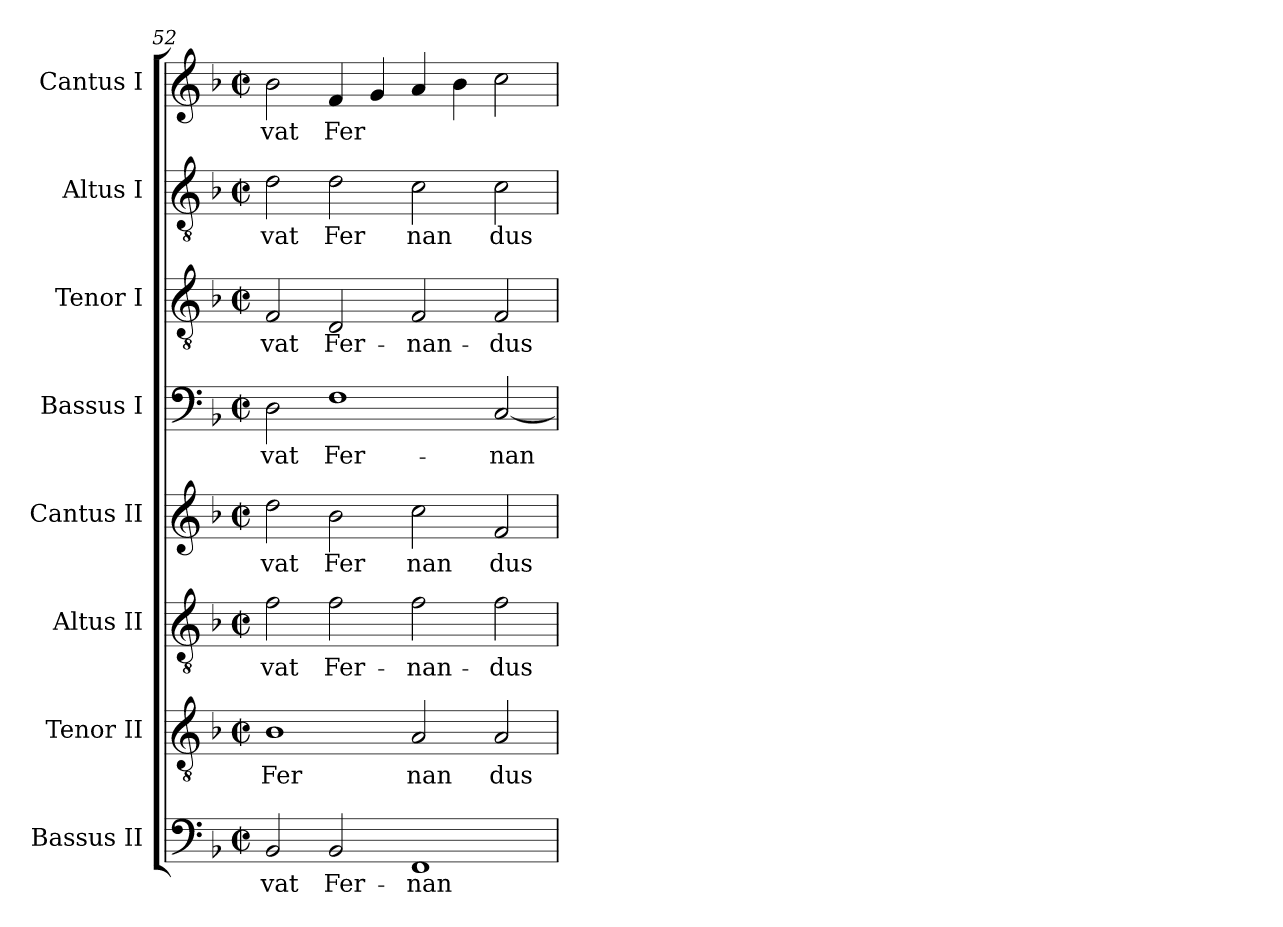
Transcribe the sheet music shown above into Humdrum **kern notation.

**kern	**text	**kern	**text	**kern	**text	**kern	**text	**kern	**text	**kern	**text	**kern	**text	**kern	**text
*part8	*part8	*part7	*part7	*part6	*part6	*part5	*part5	*part4	*part4	*part3	*part3	*part2	*part2	*part1	*part1
*staff8	*staff8	*staff7	*staff7	*staff6	*staff6	*staff5	*staff5	*staff4	*staff4	*staff3	*staff3	*staff2	*staff2	*staff1	*staff1
*I"Bassus II	*	*I"Tenor II	*	*I"Altus II	*	*I"Cantus II	*	*I"Bassus I	*	*I"Tenor I	*	*I"Altus I	*	*I"Cantus I	*
*clefF4	*	*clefGv2	*	*clefGv2	*	*clefG2	*	*clefF4	*	*clefGv2	*	*clefGv2	*	*clefG2	*
*k[b-]	*	*k[b-]	*	*k[b-]	*	*k[b-]	*	*k[b-]	*	*k[b-]	*	*k[b-]	*	*k[b-]	*
*F:	*	*F:	*	*F:	*	*F:	*	*F:	*	*F:	*	*F:	*	*F:	*
*M2/2	*	*M2/2	*	*M2/2	*	*M2/2	*	*M2/2	*	*M2/2	*	*M2/2	*	*M2/2	*
*met(c|)	*	*met(c|)	*	*met(c|)	*	*met(c|)	*	*met(c|)	*	*met(c|)	*	*met(c|)	*	*met(c|)	*
=52	=52	=52	=52	=52	=52	=52	=52	=52	=52	=52	=52	=52	=52	=52	=52
!	!LO:LY:b:cj	!	!LO:LY:b:cj	!	!LO:LY:b:cj	!	!LO:LY:b:cj	!	!LO:LY:b:cj	!	!LO:LY:b:cj	!	!LO:LY:b:cj	!	!LO:LY:b:cj
2BB-/	-vat	1B-	Fer	2f\	-vat	2dd\	vat	2D\	-vat	2F/	-vat	2d\	vat	2b-\	vat
!	!LO:LY:b:cj	!	!	!	!LO:LY:b:cj	!	!LO:LY:b:cj	!	!LO:LY:b:cj	!	!LO:LY:b:cj	!	!LO:LY:b:cj	!	!LO:LY:b
2BB-/	Fer-	.	.	2f\	Fer-	2b-\	Fer	1F	Fer-	2D/	Fer-	2d\	Fer	4f/	Fer
.	.	.	.	.	.	.	.	.	.	.	.	.	.	4g/	.
!	!LO:LY:b:cj	!	!LO:LY:b:cj	!	!LO:LY:b:cj	!	!LO:LY:b:cj	!	!	!	!LO:LY:b:cj	!	!LO:LY:b:cj	!	!
1FF	-nan-	2A/	nan	2f\	-nan-	2cc\	nan	.	.	2F/	-nan-	2c\	nan	4a/	.
.	.	.	.	.	.	.	.	.	.	.	.	.	.	4b-\	.
!	!	!	!LO:LY:b:cj	!	!LO:LY:b:cj	!	!LO:LY:b:cj	!	!LO:LY:b	!	!LO:LY:b:cj	!	!LO:LY:b:cj	!	!
.	.	2A/	dus	2f\	-dus	2f/	dus	[<2C/	-nan-	2F/	-dus	2c\	dus	2cc\	.
=	=	=	=	=	=	=	=	=	=	=	=	=	=	=	=
*-	*-	*-	*-	*-	*-	*-	*-	*-	*-	*-	*-	*-	*-	*-	*-
